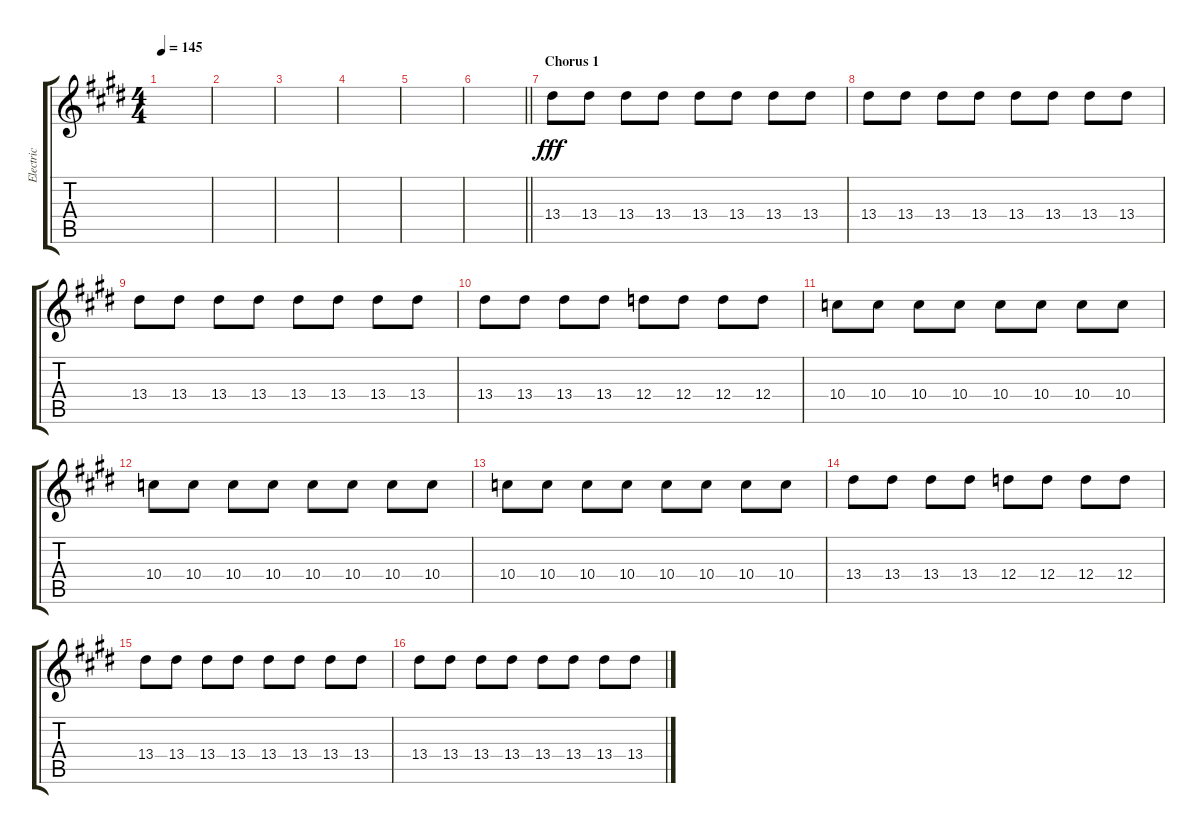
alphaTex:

\track ("Electric" "Electric") {instrument overdrivenguitar}
\staff {score tabs}
\tuning (E4 B3 G3 D3 A2 E2) {hide}
\ts (4 4)
\tempo 145
\clef g2
\ks e
|
|
|
|
|
\barLineRight lightlight
|
\section ("" "Chorus 1")
13.4.8{dy fff} 13.4.8 13.4.8 13.4.8 13.4.8 13.4.8 13.4.8 13.4.8 |
13.4.8 13.4.8 13.4.8 13.4.8 13.4.8 13.4.8 13.4.8 13.4.8 |
13.4.8 13.4.8 13.4.8 13.4.8 13.4.8 13.4.8 13.4.8 13.4.8 |
13.4.8 13.4.8 13.4.8 13.4.8 12.4.8 12.4.8 12.4.8 12.4.8 |
10.4.8 10.4.8 10.4.8 10.4.8 10.4.8 10.4.8 10.4.8 10.4.8 |
10.4.8 10.4.8 10.4.8 10.4.8 10.4.8 10.4.8 10.4.8 10.4.8 |
10.4.8 10.4.8 10.4.8 10.4.8 10.4.8 10.4.8 10.4.8 10.4.8 |
13.4.8 13.4.8 13.4.8 13.4.8 12.4.8 12.4.8 12.4.8 12.4.8 |
13.4.8 13.4.8 13.4.8 13.4.8 13.4.8 13.4.8 13.4.8 13.4.8 |
13.4.8 13.4.8 13.4.8 13.4.8 13.4.8 13.4.8 13.4.8 13.4.8
